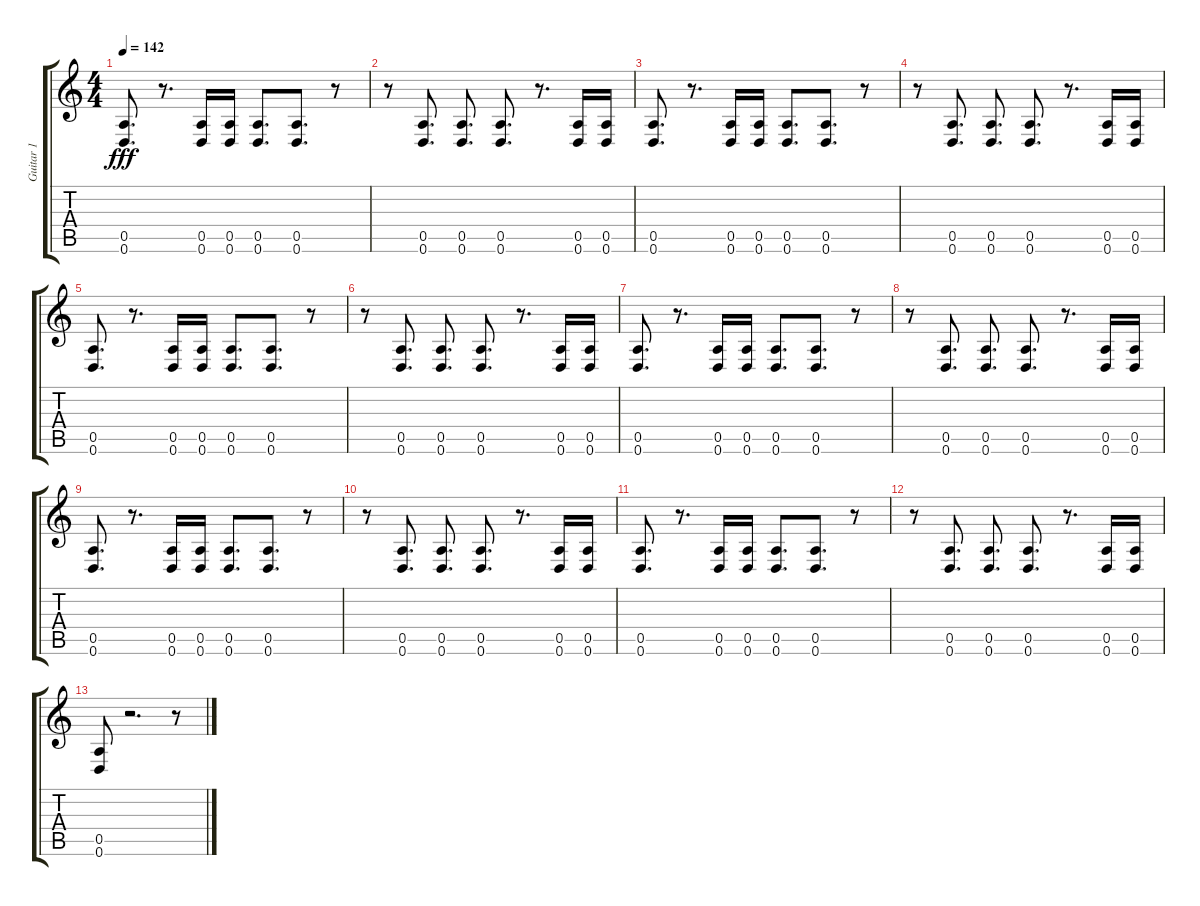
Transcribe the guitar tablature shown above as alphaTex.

\track ("Guitar 1" "Guitar 1") {instrument distortionguitar}
\staff {score tabs}
\tuning (E4 B3 G3 D3 A2 D2) {hide}
\ts (4 4)
\tempo 142
\clef g2
\ks c
(0.5 0.6).8{d dy fff} r.8{d} (0.5 0.6).16 (0.5 0.6).16 (0.5 0.6).8{d} (0.5 0.6).8{d} r.8 |
r.8 (0.5 0.6).8{d} (0.5 0.6).8{d} (0.5 0.6).8{d} r.8{d} (0.5 0.6).16 (0.5 0.6).16 |
(0.5 0.6).8{d} r.8{d} (0.5 0.6).16 (0.5 0.6).16 (0.5 0.6).8{d} (0.5 0.6).8{d} r.8 |
r.8 (0.5 0.6).8{d} (0.5 0.6).8{d} (0.5 0.6).8{d} r.8{d} (0.5 0.6).16 (0.5 0.6).16 |
(0.5 0.6).8{d} r.8{d} (0.5 0.6).16 (0.5 0.6).16 (0.5 0.6).8{d} (0.5 0.6).8{d} r.8 |
r.8 (0.5 0.6).8{d} (0.5 0.6).8{d} (0.5 0.6).8{d} r.8{d} (0.5 0.6).16 (0.5 0.6).16 |
(0.5 0.6).8{d} r.8{d} (0.5 0.6).16 (0.5 0.6).16 (0.5 0.6).8{d} (0.5 0.6).8{d} r.8 |
r.8 (0.5 0.6).8{d} (0.5 0.6).8{d} (0.5 0.6).8{d} r.8{d} (0.5 0.6).16 (0.5 0.6).16 |
(0.5 0.6).8{d} r.8{d} (0.5 0.6).16 (0.5 0.6).16 (0.5 0.6).8{d} (0.5 0.6).8{d} r.8 |
r.8 (0.5 0.6).8{d} (0.5 0.6).8{d} (0.5 0.6).8{d} r.8{d} (0.5 0.6).16 (0.5 0.6).16 |
(0.5 0.6).8{d} r.8{d} (0.5 0.6).16 (0.5 0.6).16 (0.5 0.6).8{d} (0.5 0.6).8{d} r.8 |
r.8 (0.5 0.6).8{d} (0.5 0.6).8{d} (0.5 0.6).8{d} r.8{d} (0.5 0.6).16 (0.5 0.6).16 |
(0.5 0.6).8 r.2{d} r.8
